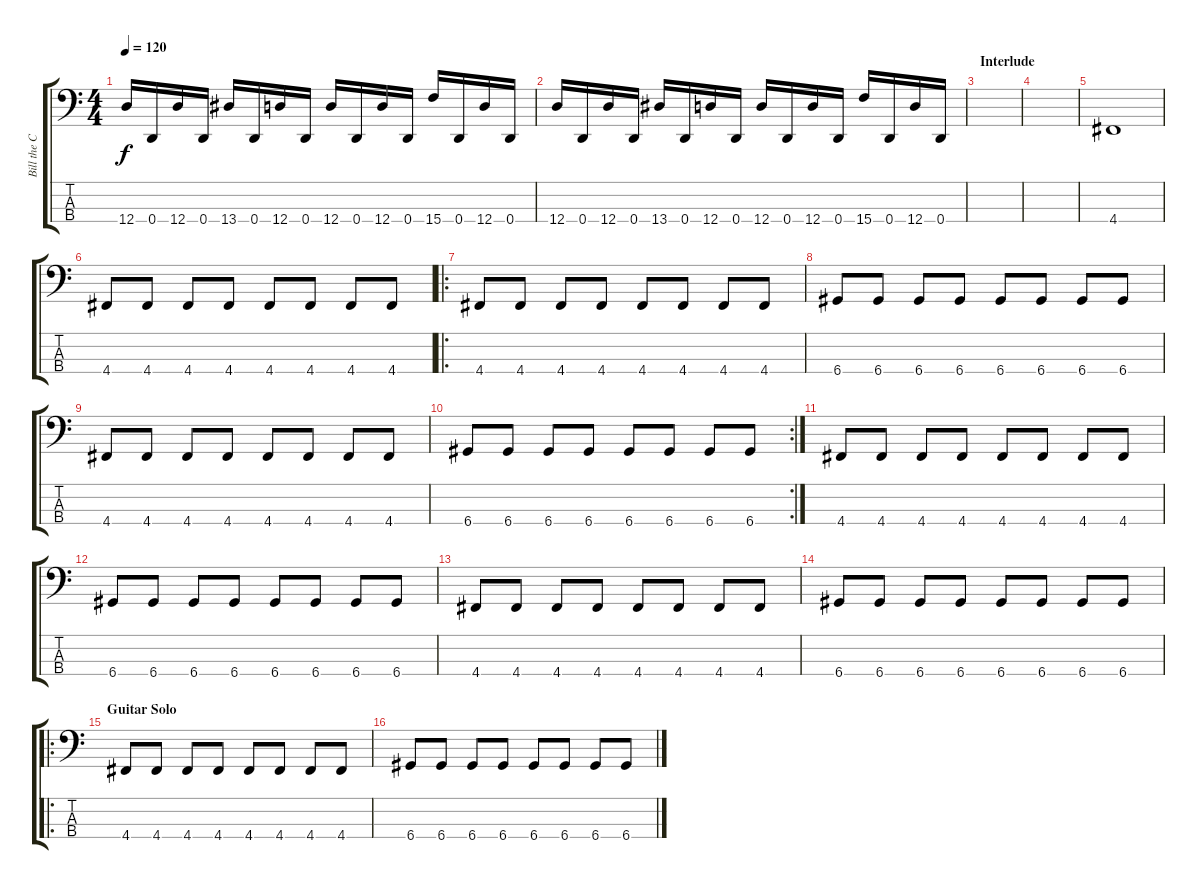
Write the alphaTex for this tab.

\track ("Bill the CM" "Bill the C") {instrument electricbassfinger}
\staff {score tabs}
\tuning (G2 D2 A1 D1) {hide}
\ts (4 4)
\tempo 120
\clef f4
\ks c
12.4.16{dy f} 0.4.16 12.4.16 0.4.16 13.4.16 0.4.16 12.4.16 0.4.16 12.4.16 0.4.16 12.4.16 0.4.16 15.4.16 0.4.16 12.4.16 0.4.16 |
12.4.16 0.4.16 12.4.16 0.4.16 13.4.16 0.4.16 12.4.16 0.4.16 12.4.16 0.4.16 12.4.16 0.4.16 15.4.16 0.4.16 12.4.16 0.4.16 |
\section ("" "Interlude")
|
|
4.4.1 |
4.4.8 4.4.8 4.4.8 4.4.8 4.4.8 4.4.8 4.4.8 4.4.8 |
\ro
4.4.8 4.4.8 4.4.8 4.4.8 4.4.8 4.4.8 4.4.8 4.4.8 |
6.4.8 6.4.8 6.4.8 6.4.8 6.4.8 6.4.8 6.4.8 6.4.8 |
4.4.8 4.4.8 4.4.8 4.4.8 4.4.8 4.4.8 4.4.8 4.4.8 |
\rc 2
6.4.8 6.4.8 6.4.8 6.4.8 6.4.8 6.4.8 6.4.8 6.4.8 |
4.4.8 4.4.8 4.4.8 4.4.8 4.4.8 4.4.8 4.4.8 4.4.8 |
6.4.8 6.4.8 6.4.8 6.4.8 6.4.8 6.4.8 6.4.8 6.4.8 |
4.4.8 4.4.8 4.4.8 4.4.8 4.4.8 4.4.8 4.4.8 4.4.8 |
6.4.8 6.4.8 6.4.8 6.4.8 6.4.8 6.4.8 6.4.8 6.4.8 |
\ro
\section ("" "Guitar Solo")
4.4.8 4.4.8 4.4.8 4.4.8 4.4.8 4.4.8 4.4.8 4.4.8 |
6.4.8 6.4.8 6.4.8 6.4.8 6.4.8 6.4.8 6.4.8 6.4.8
